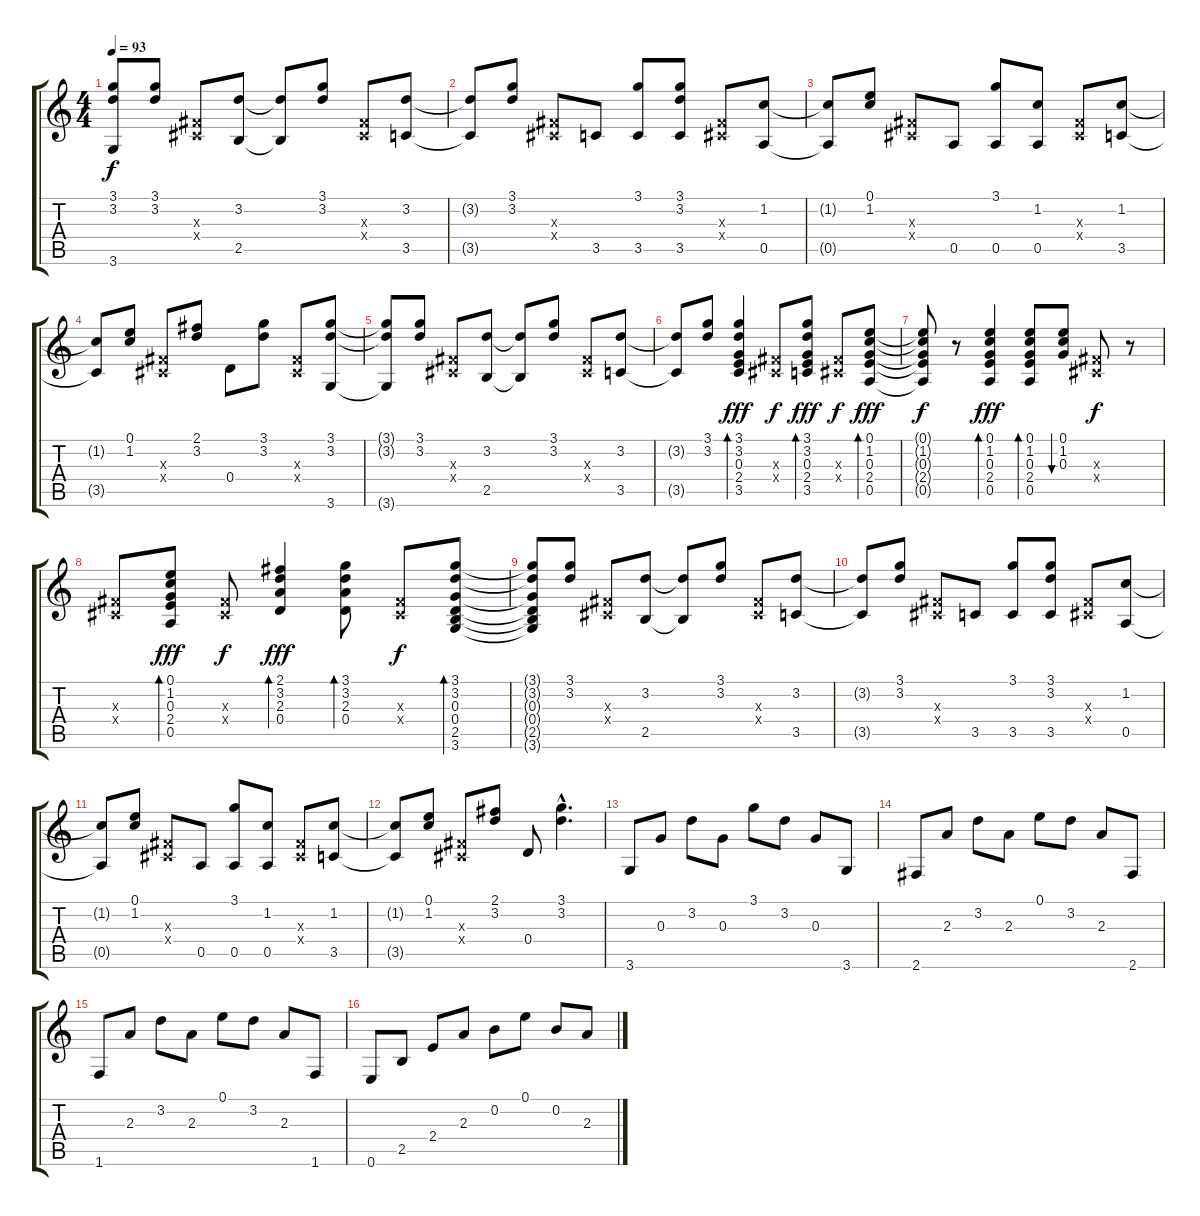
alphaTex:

\track "" {instrument acousticguitarsteel}
\staff {score tabs}
\tuning (E4 B3 G3 D3 A2 E2) {hide}
\ts (4 4)
\tempo 93
\clef g2
\ks c
(3.1{t} 3.2{t} 3.6{t}).8{dy f} (3.1 3.2).8 (-1.3{x} -1.4{x}).8 (3.2 2.5).8 (3.2{t} 2.5{t}).8 (3.1 3.2).8 (-1.3{x} -1.4{x}).8 (3.2 3.5).8 |
(3.2{t} 3.5{t}).8 (3.1 3.2).8 (-1.3{x} -1.4{x}).8 3.5.8 (3.1 3.5).8 (3.1 3.2 3.5).8 (-1.3{x} -1.4{x}).8 (1.2 0.5).8 |
(1.2{t} 0.5{t}).8 (0.1 1.2).8 (-1.3{x} -1.4{x}).8 0.5.8 (3.1 0.5).8 (1.2 0.5).8 (-1.3{x} -1.4{x}).8 (1.2 3.5).8 |
(1.2{t} 3.5{t}).8 (0.1 1.2).8 (-1.3{x} -1.4{x}).8 (2.1 3.2).8 0.4.8 (3.1 3.2).8 (-1.3{x} -1.4{x}).8 (3.1 3.2 3.6).8 |
(3.1{t} 3.2{t} 3.6{t}).8 (3.1 3.2).8 (-1.3{x} -1.4{x}).8 (3.2 2.5).8 (3.2{t} 2.5{t}).8 (3.1 3.2).8 (-1.3{x} -1.4{x}).8 (3.2 3.5).8 |
(3.2{t} 3.5{t}).8 (3.1 3.2).8 (3.1 3.2 0.3 2.4 3.5).4{bd 30 dy fff} (-1.3{x} -1.4{x}).8{dy f} (3.1 3.2 0.3 2.4 3.5).8{bd 30 dy fff} (-1.3{x} -1.4{x}).8{dy f} (0.1 1.2 0.3 2.4 0.5).8{bd 30 dy fff} |
(0.1{t} 1.2{t} 0.3{t} 2.4{t} 0.5{t}).8{dy f} r.8 (0.1 1.2 0.3 2.4 0.5).4{bd 30 dy fff} (0.1 1.2 0.3 2.4 0.5).8{bd 30} (0.1 1.2 0.3).8{bu 30} (-1.3{x} -1.4{x}).8{dy f} r.8 |
(-1.3{x} -1.4{x}).8 (0.1 1.2 0.3 2.4 0.5).8{bd 30 dy fff} (-1.3{x} -1.4{x}).8{dy f} (2.1 3.2 2.3 0.4).4{bd 30 dy fff} (3.1 3.2 2.3 0.4).8{bd 30} (-1.3{x} -1.4{x}).8{dy f} (3.1 3.2 0.3 0.4 2.5 3.6).8{bd 60} |
(3.1{t} 3.2{t} 0.3{t} 0.4{t} 2.5{t} 3.6{t}).8 (3.1 3.2).8 (-1.3{x} -1.4{x}).8 (3.2 2.5).8 (3.2{t} 2.5{t}).8 (3.1 3.2).8 (-1.3{x} -1.4{x}).8 (3.2 3.5).8 |
(3.2{t} 3.5{t}).8 (3.1 3.2).8 (-1.3{x} -1.4{x}).8 3.5.8 (3.1 3.5).8 (3.1 3.2 3.5).8 (-1.3{x} -1.4{x}).8 (1.2 0.5).8 |
(1.2{t} 0.5{t}).8 (0.1 1.2).8 (-1.3{x} -1.4{x}).8 0.5.8 (3.1 0.5).8 (1.2 0.5).8 (-1.3{x} -1.4{x}).8 (1.2 3.5).8 |
(1.2{t} 3.5{t}).8 (0.1 1.2).8 (-1.3{x} -1.4{x}).8 (2.1 3.2).8 0.4.8 (3.1{hac} 3.2{hac}).4{d} |
3.6.8 0.3.8 3.2.8 0.3.8 3.1.8 3.2.8 0.3.8 3.6.8 |
2.6.8 2.3.8 3.2.8 2.3.8 0.1.8 3.2.8 2.3.8 2.6.8 |
1.6.8 2.3.8 3.2.8 2.3.8 0.1.8 3.2.8 2.3.8 1.6.8 |
0.6.8 2.5.8 2.4.8 2.3.8 0.2.8 0.1.8 0.2.8 2.3.8
